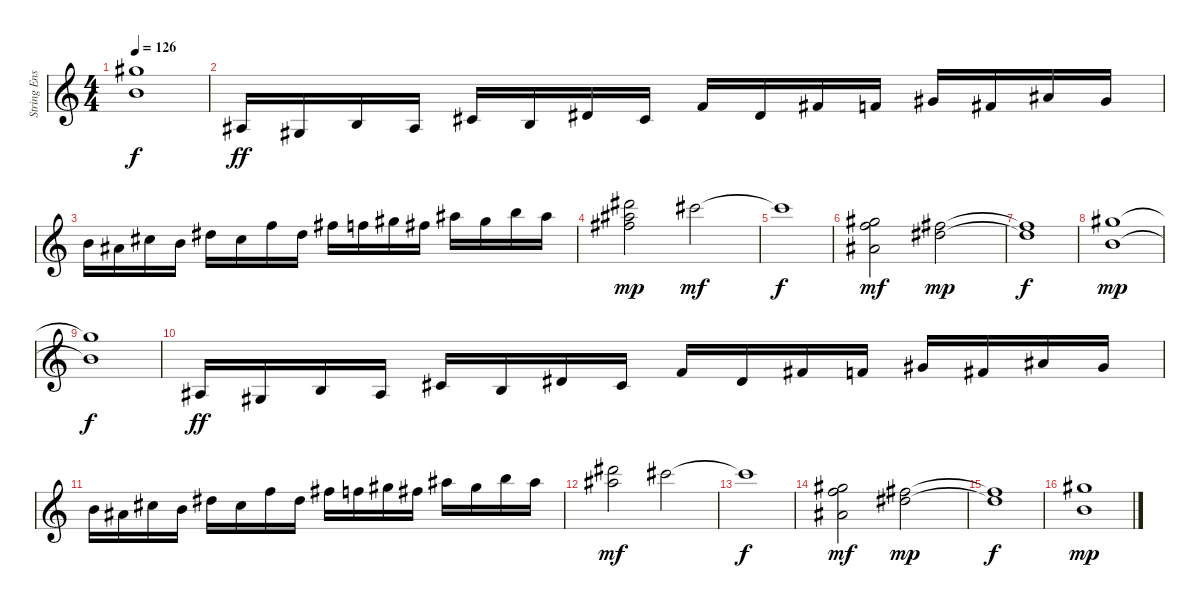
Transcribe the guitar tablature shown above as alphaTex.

\track ("String Ensemble 2" "String Ens") {instrument stringensemble1}
\staff {score}
\tuning (E4 B3 G3 D3 A2 E2) {hide}
\ts (4 4)
\tempo 126
\clef g2
\ks c
(16.1{t} 16.3{t}).1{dy f} |
13.5.16{dy ff} 11.5.16 9.4.16 8.4.16 6.3.16 0.2.16 4.2.16 2.2.16 1.1.16 4.2.16 2.1.16 1.1.16 4.1.16 2.1.16 6.1.16 4.1.16 |
7.1.16 6.1.16 9.1.16 7.1.16 11.1.16 9.1.16 13.1.16 11.1.16 14.1.16 13.1.16 16.1.16 14.1.16 18.1.16 16.1.16 19.1.16 18.1.16 |
(23.1 23.2 23.3).2{dy mp} 21.1.2{dy mf} |
21.1{t}.1{dy f} |
(21.2 22.3 20.4).2{dy mf} (19.2 20.3).2{dy mp} |
(19.2{t} 20.3{t}).1{dy f} |
(16.1 16.3).1{dy mp} |
(16.1{t} 16.3{t}).1{dy f} |
13.5.16{dy ff} 11.5.16 9.4.16 8.4.16 6.3.16 0.2.16 4.2.16 2.2.16 1.1.16 4.2.16 2.1.16 1.1.16 4.1.16 2.1.16 6.1.16 4.1.16 |
7.1.16 6.1.16 9.1.16 7.1.16 11.1.16 9.1.16 13.1.16 11.1.16 14.1.16 13.1.16 16.1.16 14.1.16 18.1.16 16.1.16 19.1.16 18.1.16 |
(23.1 23.2).2{dy mf} 21.1.2 |
21.1{t}.1{dy f} |
(21.2 22.3 20.4).2{dy mf} (19.2 20.3).2{dy mp} |
(19.2{t} 20.3{t}).1{dy f} |
(16.1 16.3).1{dy mp}
